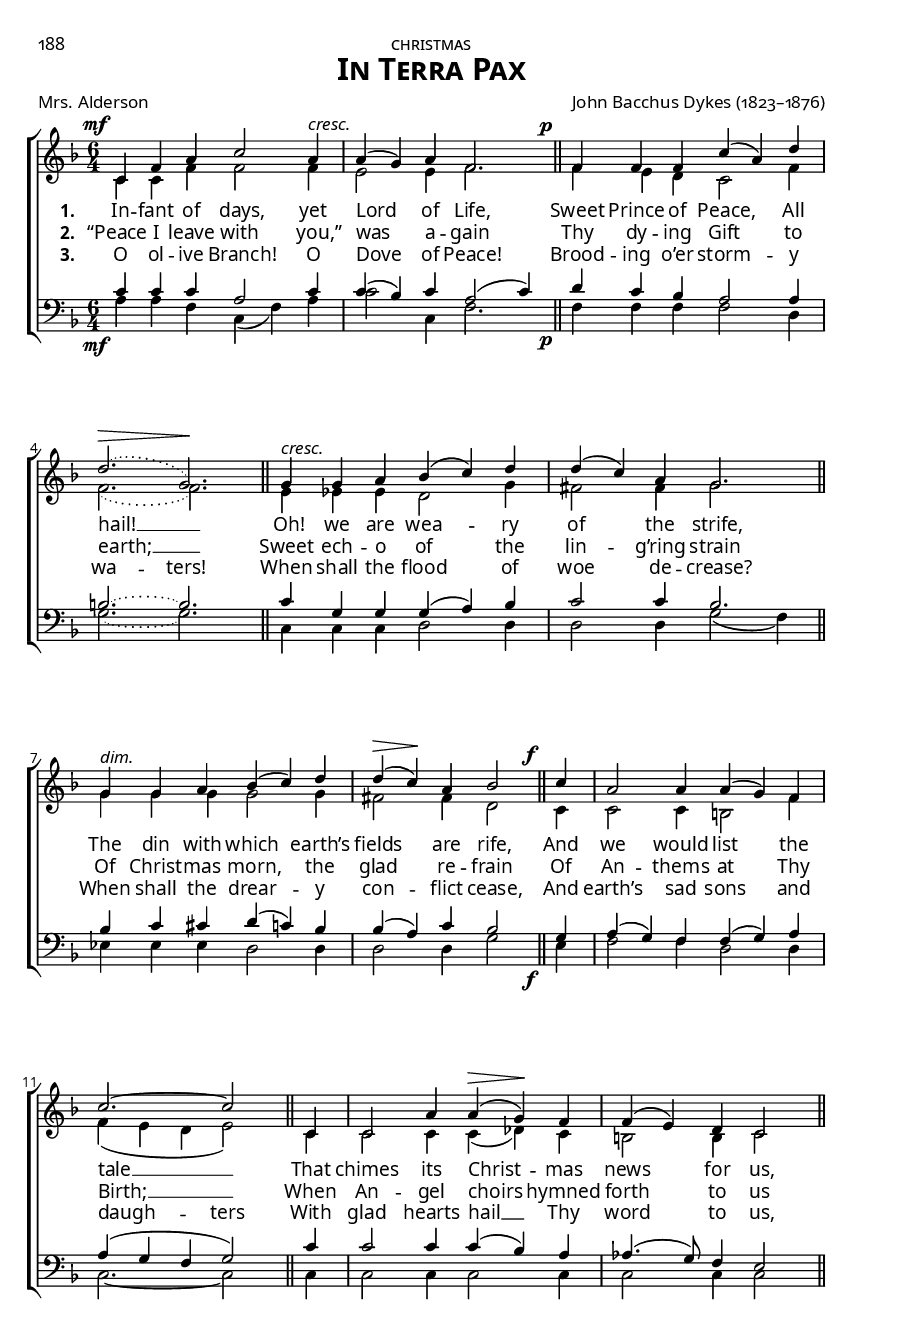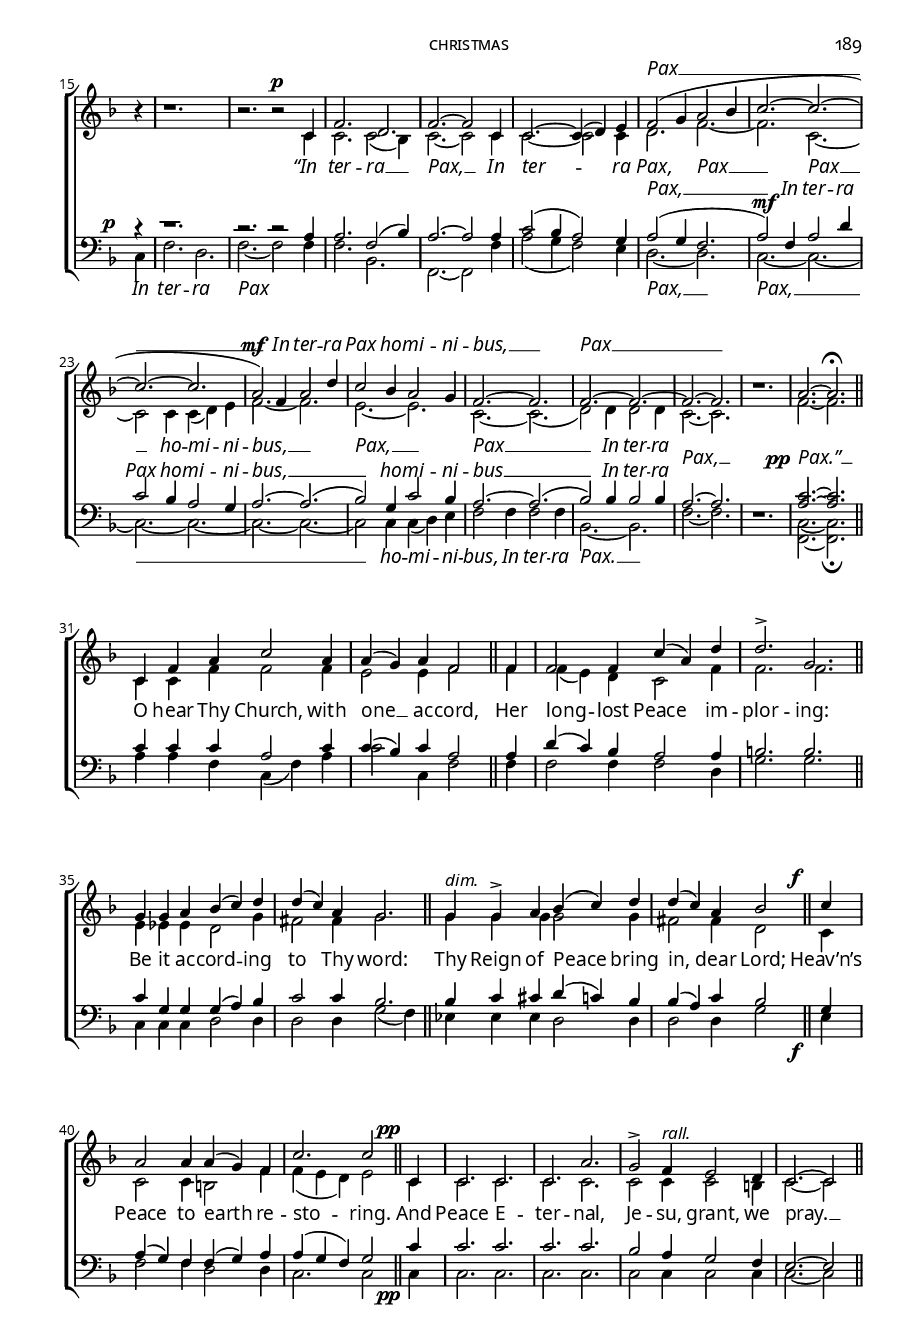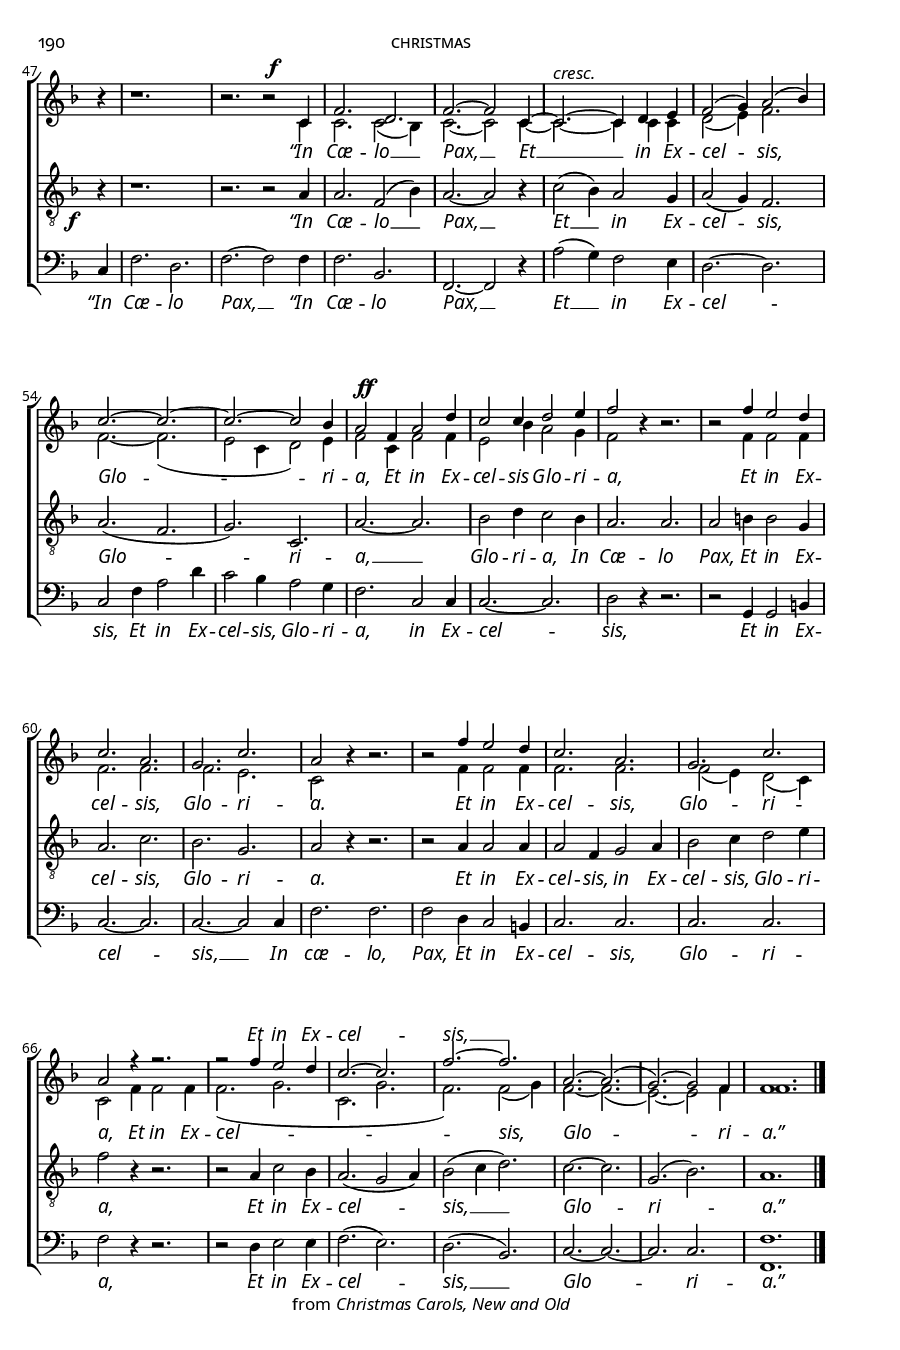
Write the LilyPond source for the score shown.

\version "2.14.2"
\include "util.ly"
\header {
  title = \markup{\override #'(font-name . "Garamond Premier Pro Semibold"){ \abs-fontsize #15 \smallCapsOldStyle"In Terra Pax"}}
  poet = \markup\oldStyleNum"Mrs. Alderson"
  composer = \markup\oldStyleNum"John Bacchus Dykes (1823–1876)"
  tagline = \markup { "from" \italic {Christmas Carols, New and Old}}
}
\paper {
  %print-all-headers = ##f
  paper-height = 9\in
  paper-width = 6\in
  indent = 0\in
  %system-system-spacing = #'((basic-distance . 10) (padding . 0))
  %system-system-spacing =
  %  #'((basic-distance . 0)
  %     (minimum-distance . 0)
  %     (padding . -0.35)
  %     (stretchability . 100))
  ragged-last-bottom = ##f
  ragged-bottom = ##f
  two-sided = ##t
  inner-margin = 0.5\in
  outer-margin = 0.25\in
  top-margin = 0.25\in
  bottom-margin = 0.25\in
  first-page-number = #188
  print-first-page-number = ##t
  headerLine = \markup{\override #'(font-name . "Garamond Premier Pro") \smallCapsOldStyle"christmas"}
  oddHeaderMarkup = \markup\fill-line{
     \override #'(font-name . "Garamond Premier Pro")\abs-fontsize #8.5
     \combine 
        \fill-line{"" \on-the-fly #print-page-number-check-first
        \oldStylePageNum""
        }
        \fill-line{\headerLine}
  }
  evenHeaderMarkup = \markup {
     \override #'(font-name . "Garamond Premier Pro")\abs-fontsize #8.5
     \combine
        \on-the-fly #print-page-number-check-first
        \oldStylePageNum""
        \fill-line{\headerLine}
  }
}
#(set-global-staff-size 15) \paper{ #(define fonts (make-pango-font-tree "GoudyOlSt BT" "Garamond Premier Pro" "Garamond Premier Pro" (/ 15 20))) }
global = {
  \key f \major
  \time 6/4
  \autoBeamOff
  \override DynamicLineSpanner #'staff-padding = #-1.0
  \override DynamicLineSpanner #'Y-extent = #'(-0.35 . 1)
  \override DynamicText #'X-offset = #-4
}
globalNoTime = {
  \key f \major
  \autoBeamOff
  \override DynamicLineSpanner #'staff-padding = #-1.0
  \override DynamicLineSpanner #'Y-extent = #'(-0.35 . 1)
  \override DynamicText #'X-offset = #-4
}

sopMusic = \relative c' {
  c4^\mf f a c2 a4^\markup\italic"cresc." |
  a( g) a f2. \bar "||"
  f4^\p f f c'( a) d |
  \slurDotted
  d2.(^\> g,)\! \bar "||"
  
  \slurSolid
  g4^\markup\italic"cresc." g a bes( c) d |
  d( c) a g2. \bar "||"
  g4^\markup\italic"dim." g a bes( c) d |
  \partial 4*5 d(^\> c)\! a bes2 \bar "||"
  
  \partial 4 c4^\f |
  a2 a4 a( g) f |
  \partial 4*5 c'2.~ c2 \bar "||"
  \partial 4 c,4 |
  c2 a'4 a(^\> g)\! f |
  \partial 4*5 f( e) d c2 \bar "||" \break
  
  \partial 4 b'4\rest |
  b1.\rest |
  b2.\rest b2\rest c,4^\p |
  f2. d |
  f~ f2 c4 |
  c2.~ c4( d) e |
  
  f2( g4 a2 bes4 |
  c2.~ c~ |
  c~ c |
  a2) f4 a2 d4 |
  
  c2 bes4 a2 g4 |
  f2.~ f |
  f~ f~ |
  f~ f |
  bes1.\rest |
  a2.~ a2.\fermata \bar "||" \break
  
  % verse 4
  c,4 f a c2 a4 |
  a( g) a f2 \bar "||"
  f4 |
  f2 f4 c'( a) d |
  d2.^> g, \bar "||"
  
  g4 g a bes( c) d |
  d( c) a g2. \bar "||"
  g4^\markup\italic"dim." g^> a bes( c) d |
  \partial 4*5 d( c) a bes2 \bar "||"
  
  \partial 4 c4^\f |
  a2 a4 a( g) f |
  \partial 4*5 c'2. c2 \bar "||"
  \partial 4 c,4^\pp |
  c2. c |
  c a' |
  
  g2^> f4^\markup\italic"rall." e2 d4 |
  \partial 4*5 c2.~ c2 \bar "||"  \pageBreak
  \partial 4 b'4\rest |
  b1.\rest |
  b2.\rest b2\rest c,4^\f |
  f2. d |
  f~ f2 c4~ |
  c2.~^\markup\italic"cresc." c4 d e |
  
  f2( g4) a2( bes4) |
  c2.~ c~ |
  c~ c2 bes4 |
  a2 f4^\ff a2 d4 |
  c2 c4 d2 e4 |
  f2 bes,4\rest bes2.\rest |
  
  bes2\rest f'4 e2 d4 |
  c2. a |
  g c |
  a2 bes4\rest bes2.\rest |
  
  bes2\rest f'4 e2 d4 |
  c2. a |
  g c |
  a2 f'4\rest f2.\rest |
  
  f2\rest f4 e2 d4 |
  c2.~ c |
  f~ f |
  a,~ a( |
  g)~ g2 f4 |
  f1. \bar "|."
}
sopWords = {
  \lyricmode {
    \repeat unfold 44 {\skip 1}
    \repeat unfold 7 {\skip 1}
    \markup\italic Pax __
  }
  \set stanza = \markup\dynamic"mf"
  \lyricmode {
    \markup\italic In \markup\italic ter -- \markup\italic ra \markup\italic Pax \markup\italic ho -- \markup\italic mi -- \markup\italic ni -- \markup\italic bus, __ \markup\italic Pax __
  }
  \lyricmode {
    ""
    
    \repeat unfold 47 {\skip 1}
    \repeat unfold 37 {\skip 1}
    \markup\italic Et \markup\italic in \markup\italic Ex -- \markup\italic cel -- \markup\italic sis, __
  }
}

dropLyrics = {
  \override LyricText #'extra-offset = #'(0 . -2.0)
  \override LyricHyphen #'extra-offset = #'(0 . -2.0)
  \override LyricExtender #'extra-offset = #'(0 . -2.0)
  \override StanzaNumber #'extra-offset = #'(0 . -2.0)
}
dropLyricsII = {
  \override LyricText #'extra-offset = #'(0 . -0.2)
  \override LyricHyphen #'extra-offset = #'(0 . -0.2)
  \override LyricExtender #'extra-offset = #'(0 . -0.2)
  \override StanzaNumber #'extra-offset = #'(0 . -0.2)
}

altoMusic = \relative c' {
  c4 c f f2 f4 |
  e2 e4 f2. \bar "||"
  f4 e d c2 f4 |
  \slurDotted
  f2.( f) \bar "||"
  
  \slurSolid
  e4 ees ees d2 g4 |
  fis2 fis4 g2. \bar "||"
  g4 g g g2 g4 |
  fis2 fis4 d2 \bar "||"
  
  c4 |
  c2 c4 b2 f'4 |
  f( e d e2) \bar "||"
  c4 |
  c2 c4 c( des) c |
  b2 b4 c2 \bar "||"
  
  s4 |
  s1. |
  s2. s2 c4 |
  c2. c2( bes4) |
  c2.~ c2 c4 |
  c2.~ c2 c4 |
  
  d2. f~ |
  f) c2.~ |
  c2 c4 c( d) e |
  f2.~ f |
  
  e2.~ e |
  c~ c( |
  d2) d4 d2 d4 |
  c2.~ c |
  s1. |
  f2.~ f \bar "||"
  
  % verse 4
  c4 c f f2 f4 |
  e2 e4 f2 \bar "||"
  f4 |
  f4( e) d c2 f4 |
  f2. f \bar "||"
  
  e4 ees ees d2 g4 |
  fis2 fis4 g2. \bar "||"
  g4 g g g2 g4 |
  fis2 fis4 d2 \bar "||"
  
  c4 |
  c2 c4 b2 f'4 |
  f( e d) e2 \bar "||"
  c4 |
  c2. c |
  c c |
  
  c2 c4 c2 b4 |
  c2.~ c2 \bar "||"
  s4 |
  s1. |
  s2. s2 c4 |
  c2. c2( bes4) |
  
  c2.~ c2 c4~ |
  c2.~ c4 c c |
  d2( e4) f2. |
  f2.~ f( |
  
  e2 c4 d2) e4 |
  f2 c4 f2 f4 |
  e2 bes'4 a2 g4 |
  f2 s4 s2. |
  
  s2 f4 f2 f4 |
  f2. f |
  f e |
  c2 s4 s2. |
  
  s2 f4 f2 f4 |
  f2. f |
  f2( e4) d2( c4) |
  c2 f4 f2 f4 |
  
  f2.( g |
  c, g' |
  f) f2( g4) |
  f2.~ f( |
  e)~ e2 f4 |
  f1. \bar "|."
}
altoWords = {
  \lyricmode {
    \dropLyricsV
    \set stanza = #"1. "
    \set associatedVoice = "sopranos"
    In -- fant of days, yet Lord of Life,
    Sweet Prince \unset associatedVoice
    of Peace, All hail! __
    Oh! we are wea -- ry of the strife,
    \set associatedVoice = "sopranos"
    The din \unset associatedVoice
    with which earth’s fields are rife,
    And we would list the tale __
    That chimes its Christ -- mas news for us,
    
    \markup\italic “In \markup\italic ter -- \markup\italic ra __ \markup\italic Pax, __
    \markup\italic In \markup\italic ter -- \markup\italic ra \markup\italic Pax, \markup\italic Pax __ \markup\italic Pax __ \markup\italic ho -- \markup\italic mi -- \markup\italic ni -- \markup\italic bus, __
    \markup\italic Pax, __ \markup\italic Pax __ \markup\italic In \markup\italic ter -- \markup\italic ra
    
    \dropLyrics
    \markup\italic Pax, __
  }
  \set stanza = \markup\dynamic"pp"
  \lyricmode{
    \markup\italic Pax.” __
    
    \dropLyricsV
    \set associatedVoice = "sopranos"
    O hear Thy Church, with one __ ac -- cord,
    \set associatedVoice = "tenors"
    Her long -- lost Peace im -- plor -- ing:
    \unset associatedVoice 
    Be it ac -- cord -- ing to Thy word:
    \set associatedVoice = "tenors"
    Thy Reign of Peace bring in, dear Lord;
    \set associatedVoice = "sopranos"
    Heav’n’s Peace to earth \unset associatedVoice re -- sto -- ring.
    And Peace E -- ter -- nal, Je -- su, grant, we pray. __
    
    \dropLyricsII
    \markup\italic “In \markup\italic Cæ -- \markup\italic lo __ \markup\italic Pax, __
    \set associatedVoice = "sopranos"
    \markup\italic Et __ \markup\italic in \unset associatedVoice \markup\italic Ex -- \markup\italic cel -- \markup\italic sis,
    \set associatedVoice = "sopranos"
    \markup\italic Glo -- \markup\italic ri -- \markup\italic a,
    \markup\italic Et \markup\italic in \markup\italic Ex -- \markup\italic cel -- \markup\italic sis \markup\italic Glo -- \markup\italic ri -- \markup\italic a,
    
    \markup\italic Et \markup\italic in \markup\italic Ex -- \markup\italic cel -- \markup\italic sis, \markup\italic Glo -- \markup\italic ri -- \markup\italic a.
    
    \markup\italic Et \markup\italic in \markup\italic Ex -- \markup\italic cel --
    \set associatedVoice = "sopranos"
    \markup\italic sis, \markup\italic Glo -- \markup\italic ri -- \set associatedVoice = "altos" \markup\italic a,
    
    \markup\italic Et \markup\italic in \markup\italic Ex -- \markup\italic cel -- \markup\italic sis, \markup\italic Glo -- 
    \set associatedVoice = "sopranos"
    \markup\italic ri -- \markup\italic a.”
  }
}
altoWordsII = \lyricmode {
  \dropLyricsV
%\markup\italic 
  \set stanza = #"2. "
  \set associatedVoice = "sopranos"
  “Peace I leave with you,” was a -- gain
  Thy dy -- \unset associatedVoice
  ing Gift to earth; __
  Sweet ech -- o of the lin -- g’ring strain
  \set associatedVoice = "sopranos"
  Of Christ -- \unset associatedVoice
  mas morn, the glad re -- frain
  Of An -- thems at Thy Birth; __
  When An -- gel choirs hymned forth to us
}
altoWordsIII = \lyricmode {
  \dropLyricsV
  \set stanza = #"3. "
  \set associatedVoice = "sopranos"
  O ol -- ive Branch! O Dove of Peace!
  Brood -- ing
  \unset associatedVoice
  o’er storm -- y
  \set ignoreMelismata = ##t
  \set associatedVoice = "sopranos"
  wa -- ters!
  \unset associatedVoice
  \unset ignoreMelismata
  When shall the flood of woe de -- crease?
  \set associatedVoice = "sopranos"
  When shall \unset associatedVoice
  the drear -- y con -- flict cease,
  And earth’s sad sons and
  \set ignoreMelismata = ##t
  daugh -- _ _ ters
  \unset ignoreMelismata
  With glad hearts hail __ Thy word to us,
}
altoWordsIV = \lyricmode {
  \set stanza = #"4. "
  \set ignoreMelismata = ##t
}
altoWordsV = \lyricmode {
  \set stanza = #"5. "
  \set ignoreMelismata = ##t
}
altoWordsVI = \lyricmode {
  \set stanza = #"6. "
  \set ignoreMelismata = ##t
}
tenorMusic = \relative c' {
  c4_\mf c c a2 c4 |
  c( bes) c a2( c4) \bar "||"
  d_\p c bes a2 a4 |
  \tieDotted
  b2.~ b \bar "||"
  
  \tieSolid
  c4 g g g( a) bes |
  c2 c4 bes2. \bar "||"
  bes4 c cis d( c) bes |
  bes( a) c bes2 \bar "||"
  
  g4_\f |
  a( g) f f( g) a |
  a( g f g2) \bar "||"
  c4 |
  c2 c4 c( bes) a |
  aes4.( g8) f4 e2 \bar "||"
  
  c'4\rest^\p |
  c1.\rest |
  c2.\rest c2\rest a4 |
  a2. f2( bes4) |
  a2.~ a2 a4 |
  c2( bes4 a2) g4 |
  
  a2( g4 f2. |
  a2) f4^\mf a2 d4 |
  c2 bes4 a2 g4 |
  a2.~ a( |
  
  bes2) g4 c2 bes4 |
  a2.~ a( |
  bes2) bes4 bes2 bes4 |
  a2.~ a |
  s1. |
  <c a>2.~ q \bar "||"
  
  
  %verse 4
  c4 c c a2 c4 |
  c( bes) c a2 \bar "||"
  a4 |
  d( c) bes a2 a4 |
  b2. b \bar "||"
  
  c4 g g g( a) bes |
  c2 c4 bes2. \bar "||"
  bes4 c cis d( c) bes |
  bes( a) c bes2 \bar "||"
  
  g4_\f |
  a( g) f f( g) a |
  a( g f) g2 \bar "||"
  c4_\pp |
  c2. c |
  c c |

  bes2 a4 g2 f4 |
  e2.~ e2 \bar "||"
}
tenorMusicII = \relative c' {
  r4_\f |
  r1. |
  r2. r2 a4 |
  a2. f2( bes4) |
  
  a2.~ a2 r4 |
  c2( bes4) a2 g4 |
  a2( g4) f2. |
  a2.( f |
  
  g2.) c, |
  a'~ a |
  bes2 d4 c2 bes4 |
  a2. a |
  
  a2 b4 b2 g4 |
  a2. c |
  bes g |
  a2 r4 r2. |
  
  r2 a4 a2 a4 |
  a2 f4 g2 a4 |
  bes2 c4 d2 e4 |
  f2 r4 r2. |
  
  r2 a,4 c2 bes4 |
  a2.( g2 a4) |
  bes2( c4 d2.) |
  c2.~ c |
  g2.( bes) |
  a1. \bar "|."
}
tenorWords = \lyricmode {
  \repeat unfold 44 {\skip 1}
  \repeat unfold 7 {\skip 1}
  \markup\italic Pax, __ \markup\italic In \markup\italic ter -- \markup\italic ra \markup\italic Pax \markup\italic ho -- \markup\italic mi -- \markup\italic ni -- \markup\italic bus, __
  \markup\italic ho -- \markup\italic mi -- \markup\italic ni -- \markup\italic bus __ \markup\italic In \markup\italic ter -- \markup\italic ra "" "" ""
  
  %\repeat unfold 51 {\skip 1}
}
tenorWordsII = \lyricmode {
  \dropLyricsII
  \markup\italic “In \markup\italic Cæ -- \markup\italic lo __ \markup\italic Pax, __
  \markup\italic Et __ \markup\italic in \markup\italic Ex -- \markup\italic cel -- \markup\italic sis, \markup\italic Glo -- \markup\italic ri -- \markup\italic a, __
  \markup\italic Glo -- \markup\italic ri -- \markup\italic a, \markup\italic In \markup\italic Cæ -- \markup\italic lo \markup\italic Pax,
  \markup\italic Et \markup\italic in \markup\italic Ex -- \markup\italic cel -- \markup\italic sis, \markup\italic Glo -- \markup\italic ri -- \markup\italic a.
  \markup\italic Et \markup\italic in \markup\italic Ex -- \markup\italic cel -- \markup\italic sis, \markup\italic in \markup\italic Ex -- \markup\italic cel -- \markup\italic sis, \markup\italic Glo -- \markup\italic ri -- \markup\italic a,
  \markup\italic Et \markup\italic in \markup\italic Ex -- \markup\italic cel -- \markup\italic sis, __ \markup\italic Glo -- \markup\italic ri -- \markup\italic a.”
}

bassMusic = \relative c {
  a'4 a f c( f) a |
  c2 c,4 f2. \bar "||"
  f4 f f f2 d4 |
  \tieDotted
  g2.~ g \bar "||"
  
  \tieSolid
  c,4 c c d2 d4 |
  d2 d4 g2( f4) \bar "||"
  ees4 ees ees d2 d4 |
  d2 d4 g2 \bar "||"
  
  e4 |
  f2 f4 d2 d4 |
  c2.~ c2 \bar "||"
  c4 |
  c2 c4 c2 c4 |
  c2 c4 c2 \bar "||"
  
  c4 |
  f2. d |
  f~ f2 f4 |
  f2. bes, |
  f~ f2 f'4 |
  a2( g4 f2) e4 |
  
  d2.~ d |
  c~ c~ |
  c~ c~ |
  c~ c~ |
  c2 c4 c( d) e |
  f2 f4 f2 f4 |
  bes,2.~ bes |
  f'~ f |
  d1.\rest |
  <c f,>2.~ q\fermata \bar "||"
  
  %verse 4
  a'4 a f c( f) a |
  c2 c,4 f2 \bar "||"
  f4 |
  f2 f4 f2 d4 |
  g2. g \bar "||"
  
  c,4 c c d2 d4 |
  d2 d4 g2( f4) \bar "||"
  ees4 ees ees d2 d4 |
  d2 d4 g2 \bar "||"
  
  e4 |
  f2 f4 d2 d4 |
  c2. c2 \bar "||"
  c4 |
  c2. c2. |
  c c |
  
  c2 c4 c2 c4 |
  c2.~ c2 \bar "||"
}

bassMusicII = \relative c {
  c4 |
  f2. d |
  f~ f2 f4 |
  f2. bes, |
  f~ f2 r4 |
  a'2( g4) f2 e4 |
  d2.~ d |
  c2 f4 a2 d4 |
  
  c2 bes4 a2 g4 |
  f2. c2 c4 |
  c2.~ c |
  d2 r4 r2. |
  
  r2 g,4 g2 |
  b4 |
  c2.~ c |
  c~ c2 c4 |
  f2. f |
  
  f2 d4 c2 b4 |
  c2. c |
  c c |
  f2 r4 r2. |
  
  r2 d4 e2 e4 |
  f2.( e) |
  d( bes) |
  c~ c~ |
  c c |
  <f f,>1. \bar "|."
}
bassWords = \lyricmode {
  \repeat unfold 44 {\skip 1}
  \markup\italic In \markup\italic ter -- \markup\italic ra \markup\italic Pax
  \repeat unfold 7 {\skip 1}
  \markup\italic Pax, __ \markup\italic Pax, __ \markup\italic ho -- \markup\italic mi -- \markup\italic ni -- \markup\italic bus, \markup\italic In \markup\italic ter -- \markup\italic ra \markup\italic Pax. __ ""
  
  %\repeat unfold 49 {\skip 1}
}
bassWordsII = \lyricmode {
  \dropLyricsII
  \markup\italic “In \markup\italic Cæ -- \markup\italic lo \markup\italic Pax, __
  \markup\italic “In \markup\italic Cæ -- \markup\italic lo \markup\italic Pax, __
  \markup\italic Et __ \markup\italic in \markup\italic Ex -- \markup\italic cel -- \markup\italic sis,
  \markup\italic Et \markup\italic in \markup\italic Ex -- \markup\italic cel -- \markup\italic sis, \markup\italic Glo -- \markup\italic ri -- \markup\italic a,
  \markup\italic in \markup\italic Ex -- \markup\italic cel -- \markup\italic sis,
  \markup\italic Et \markup\italic in \markup\italic Ex -- \markup\italic cel -- \markup\italic sis, __
  \markup\italic In \markup\italic cæ -- \markup\italic lo, \markup\italic Pax,
  \markup\italic Et \markup\italic in \markup\italic Ex -- \markup\italic cel -- \markup\italic sis, \markup\italic Glo -- \markup\italic ri -- \markup\italic a,
  \markup\italic Et \markup\italic in \markup\italic Ex -- \markup\italic cel -- \markup\italic sis, __
  \markup\italic Glo -- \markup\italic ri -- \markup\italic a.”
}

pianoRH = \relative c' {
  
}
pianoLH = \relative c' {
  
}

\score {
  <<
   \new ChoirStaff <<
%    \new Lyrics = sopranos \with { \override VerticalAxisGroup #'nonstaff-relatedstaff-spacing = #'((basic-distance . 1)) }
    \new Staff = women <<
      \set Staff.explicitKeySignatureVisibility = #end-of-line-invisible
      \new Voice = "sopranos" { \voiceOne << \global \sopMusic >> }
      \new Voice = "altos" { \voiceTwo << \global \altoMusic >> }
    >>
    {\new Staff = men <<
      \set Staff.explicitKeySignatureVisibility = #end-of-line-invisible
      \clef bass
      \new Voice = "tenors" { \voiceOne << \global \tenorMusic >> }
      \new Voice = "basses" { \voiceTwo << \global \bassMusic >> }
    >>
     <<
       \new Staff = tenor {
          \override Staff.TimeSignature #'stencil = ##f
          \set Staff.explicitKeySignatureVisibility = #end-of-line-invisible
          \clef "G_8" \new Voice = "tenorsII" { \globalNoTime \tenorMusicII }
       }
       \new Staff = bass {
          \override Staff.TimeSignature #'stencil = ##f
          \set Staff.explicitKeySignatureVisibility = #end-of-line-invisible
          \clef bass \new Voice = "bassesII" { \globalNoTime \bassMusicII }
       }
      \new Lyrics \with { alignBelowContext = #"tenor" \override VerticalAxisGroup #'nonstaff-relatedstaff-spacing = #'((basic-distance . 1)) } \lyricsto "tenorsII" \tenorWordsII
      \new Lyrics \with { alignBelowContext = #"bass" \override VerticalAxisGroup #'nonstaff-relatedstaff-spacing = #'((basic-distance . 1)) } \lyricsto "bassesII" \bassWordsII
     >>
    }
    \new Lyrics \with { alignAboveContext = #"women" \override VerticalAxisGroup #'nonstaff-relatedstaff-spacing = #'((basic-distance . 1))} \lyricsto "sopranos" \sopWords
     \new Lyrics = "altosVI"  \with { alignBelowContext = #"women" \override VerticalAxisGroup #'nonstaff-relatedstaff-spacing = #'((basic-distance . 1))} \lyricsto "altos" \altoWordsVI
    \new Lyrics = "altosV"  \with { alignBelowContext = #"women" \override VerticalAxisGroup #'nonstaff-relatedstaff-spacing = #'((basic-distance . 1))} \lyricsto "altos" \altoWordsV
    \new Lyrics = "altosIV"  \with { alignBelowContext = #"women" \override VerticalAxisGroup #'nonstaff-relatedstaff-spacing = #'((basic-distance . 1))} \lyricsto "altos" \altoWordsIV
    \new Lyrics = "altosIII"  \with { alignBelowContext = #"women" \override VerticalAxisGroup #'nonstaff-relatedstaff-spacing = #'((basic-distance . 1))} \lyricsto "altos" \altoWordsIII
    \new Lyrics = "altosII"  \with { alignBelowContext = #"women" \override VerticalAxisGroup #'nonstaff-relatedstaff-spacing = #'((basic-distance . 1))} \lyricsto "altos" \altoWordsII
    \new Lyrics = "altos"  \with { alignBelowContext = #"women" \override VerticalAxisGroup #'nonstaff-relatedstaff-spacing = #'((basic-distance . 1))} \lyricsto "altos" \altoWords
    \new Lyrics \with { alignAboveContext = #"men" \override VerticalAxisGroup #'nonstaff-relatedstaff-spacing = #'((basic-distance . 1)) } \lyricsto "tenors" \tenorWords
    \new Lyrics \with { alignBelowContext = #"men" \override VerticalAxisGroup #'nonstaff-relatedstaff-spacing = #'((basic-distance . 1)) } \lyricsto "basses" \bassWords
  >>
%    \new PianoStaff << \new Staff { \new Voice { \pianoRH } } \new Staff { \clef "bass" \pianoLH } >>
  >>
  \layout {
    \context {
      \Score
      %\override SpacingSpanner #'base-shortest-duration = #(ly:make-moment 1 8)
      %\override SpacingSpanner #'common-shortest-duration = #(ly:make-moment 1 4)
    }
    \context {
      % Remove all empty staves
      \Staff \RemoveEmptyStaves \override VerticalAxisGroup #'remove-first = ##t
    }
    \context {
      \Lyrics
      \override LyricText #'X-offset = #center-on-word
    }
  }
  \midi {
    \tempo 4 = 90
    \set Staff.midiInstrument = "flute"
  
    \context {
      \Voice
      \remove "Dynamic_performer"
    }
  }
}
